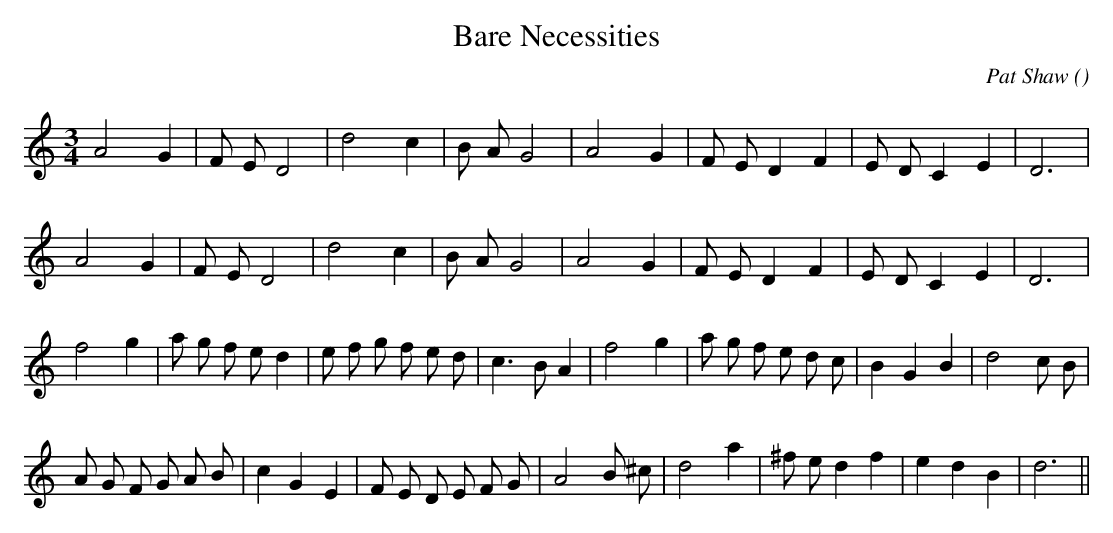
X:1
T: Bare Necessities
C:Pat Shaw
O:
M:3/4
K:C
K:C
M:3/4
L:1/16
A8 G4 |F2 E2 D8 |d8 c4 |B2 A2 G8 |A8 G4 |F2 E2 D4 F4 |E2 D2 C4 E4 |D12 |
A8 G4 |F2 E2 D8 |d8 c4 |B2 A2 G8 |A8 G4 |F2 E2 D4 F4 |E2 D2 C4 E4 |D12 |
f8 g4 |a2 g2 f2 e2 d4 |e2 f2 g2 f2 e2 d2 |c6 B2 A4 |f8 g4 |a2 g2 f2 e2 d2 c2 |B4 G4 B4 |d8 c2 B2 |
A2 G2 F2 G2 A2 B2 |c4 G4 E4 |F2 E2 D2 E2 F2 G2 |A8 B2 ^c2 |d8 a4 |^f2 e2 d4 f4 |e4 d4 B4 |d12 ||
